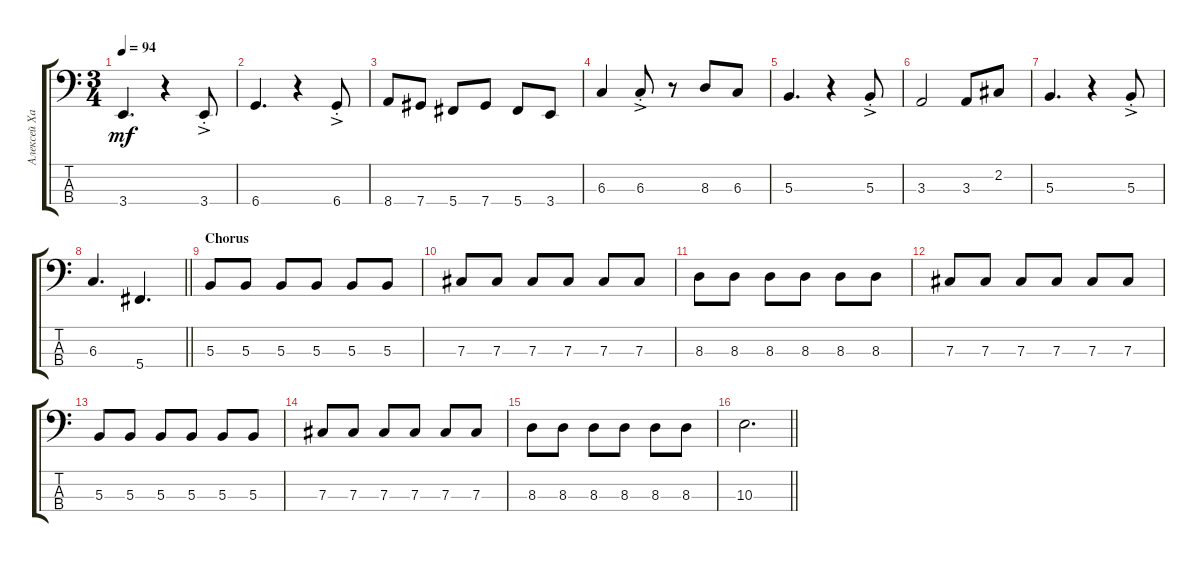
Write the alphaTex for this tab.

\track ("Алексей Харьков" "Алексей Ха") {instrument electricbassfinger}
\staff {score tabs}
\tuning (E2 B1 Gb1 Db1) {hide}
\ts (3 4)
\tempo 94
\clef f4
\ks c
3.4.4{d dy mf} r.4 3.4{ac st}.8 |
6.4.4{d} r.4 6.4{ac st}.8 |
8.4.8 7.4.8 5.4.8 7.4.8 5.4.8 3.4.8 |
6.3.4 6.3{ac st}.8 r.8 8.3.8 6.3.8 |
5.3.4{d} r.4 5.3{ac st}.8 |
3.3.2 3.3.8 2.2.8 |
5.3.4{d} r.4 5.3{ac st}.8 |
\barLineRight lightlight
6.3.4{d} 5.4.4{d} |
\section ("" "Chorus")
5.3.8 5.3.8 5.3.8 5.3.8 5.3.8 5.3.8 |
7.3.8 7.3.8 7.3.8 7.3.8 7.3.8 7.3.8 |
8.3.8 8.3.8 8.3.8 8.3.8 8.3.8 8.3.8 |
7.3.8 7.3.8 7.3.8 7.3.8 7.3.8 7.3.8 |
5.3.8 5.3.8 5.3.8 5.3.8 5.3.8 5.3.8 |
7.3.8 7.3.8 7.3.8 7.3.8 7.3.8 7.3.8 |
8.3.8 8.3.8 8.3.8 8.3.8 8.3.8 8.3.8 |
\barLineRight lightlight
10.3.2{d}
